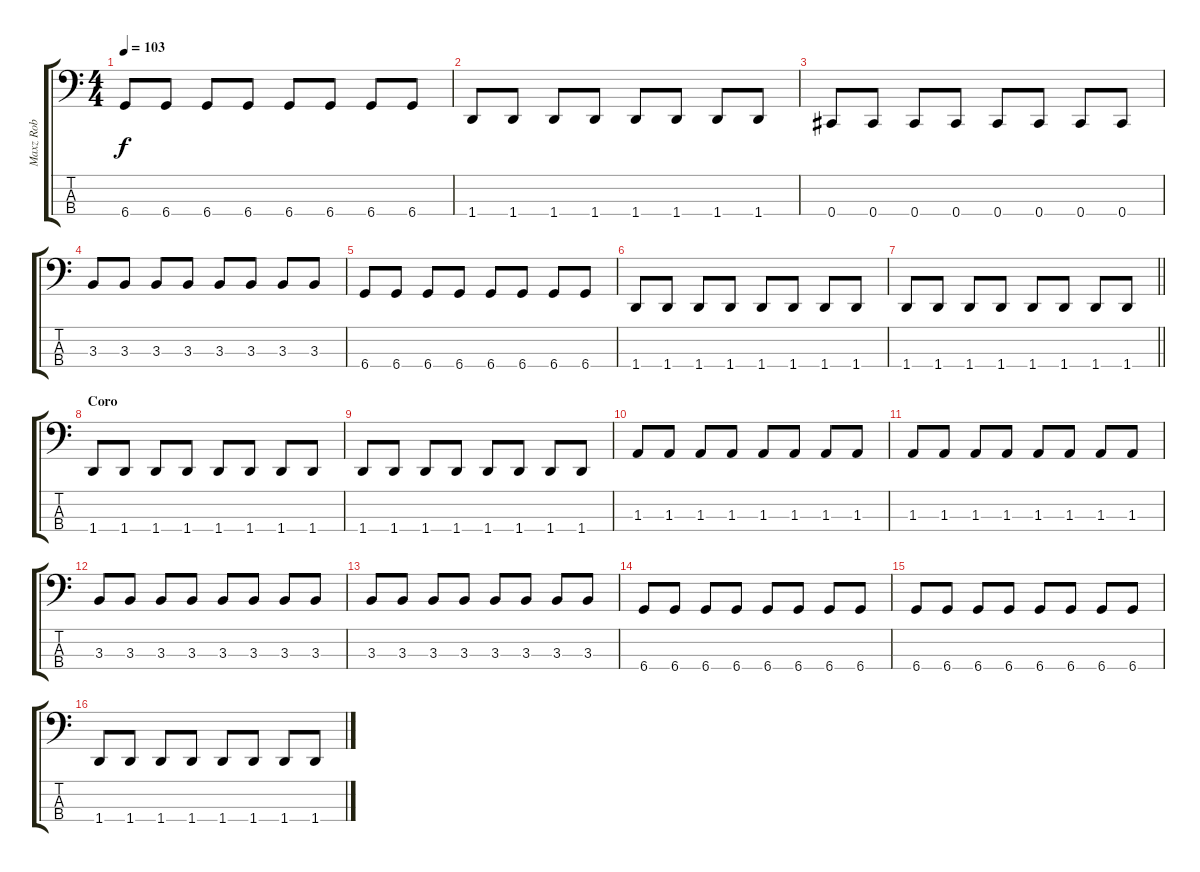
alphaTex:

\track ("Maxz Rob" "Maxz Rob") {instrument electricbassfinger}
\staff {score tabs}
\tuning (Gb2 Db2 Ab1 Db1) {hide}
\ts (4 4)
\tempo 103
\clef f4
\ks c
6.4.8{dy f} 6.4.8 6.4.8 6.4.8 6.4.8 6.4.8 6.4.8 6.4.8 |
1.4.8 1.4.8 1.4.8 1.4.8 1.4.8 1.4.8 1.4.8 1.4.8 |
0.4.8 0.4.8 0.4.8 0.4.8 0.4.8 0.4.8 0.4.8 0.4.8 |
3.3.8 3.3.8 3.3.8 3.3.8 3.3.8 3.3.8 3.3.8 3.3.8 |
6.4.8 6.4.8 6.4.8 6.4.8 6.4.8 6.4.8 6.4.8 6.4.8 |
1.4.8 1.4.8 1.4.8 1.4.8 1.4.8 1.4.8 1.4.8 1.4.8 |
\barLineRight lightlight
1.4.8 1.4.8 1.4.8 1.4.8 1.4.8 1.4.8 1.4.8 1.4.8 |
\section ("" "Coro")
1.4.8 1.4.8 1.4.8 1.4.8 1.4.8 1.4.8 1.4.8 1.4.8 |
1.4.8 1.4.8 1.4.8 1.4.8 1.4.8 1.4.8 1.4.8 1.4.8 |
1.3.8 1.3.8 1.3.8 1.3.8 1.3.8 1.3.8 1.3.8 1.3.8 |
1.3.8 1.3.8 1.3.8 1.3.8 1.3.8 1.3.8 1.3.8 1.3.8 |
3.3.8 3.3.8 3.3.8 3.3.8 3.3.8 3.3.8 3.3.8 3.3.8 |
3.3.8 3.3.8 3.3.8 3.3.8 3.3.8 3.3.8 3.3.8 3.3.8 |
6.4.8 6.4.8 6.4.8 6.4.8 6.4.8 6.4.8 6.4.8 6.4.8 |
6.4.8 6.4.8 6.4.8 6.4.8 6.4.8 6.4.8 6.4.8 6.4.8 |
1.4.8 1.4.8 1.4.8 1.4.8 1.4.8 1.4.8 1.4.8 1.4.8
